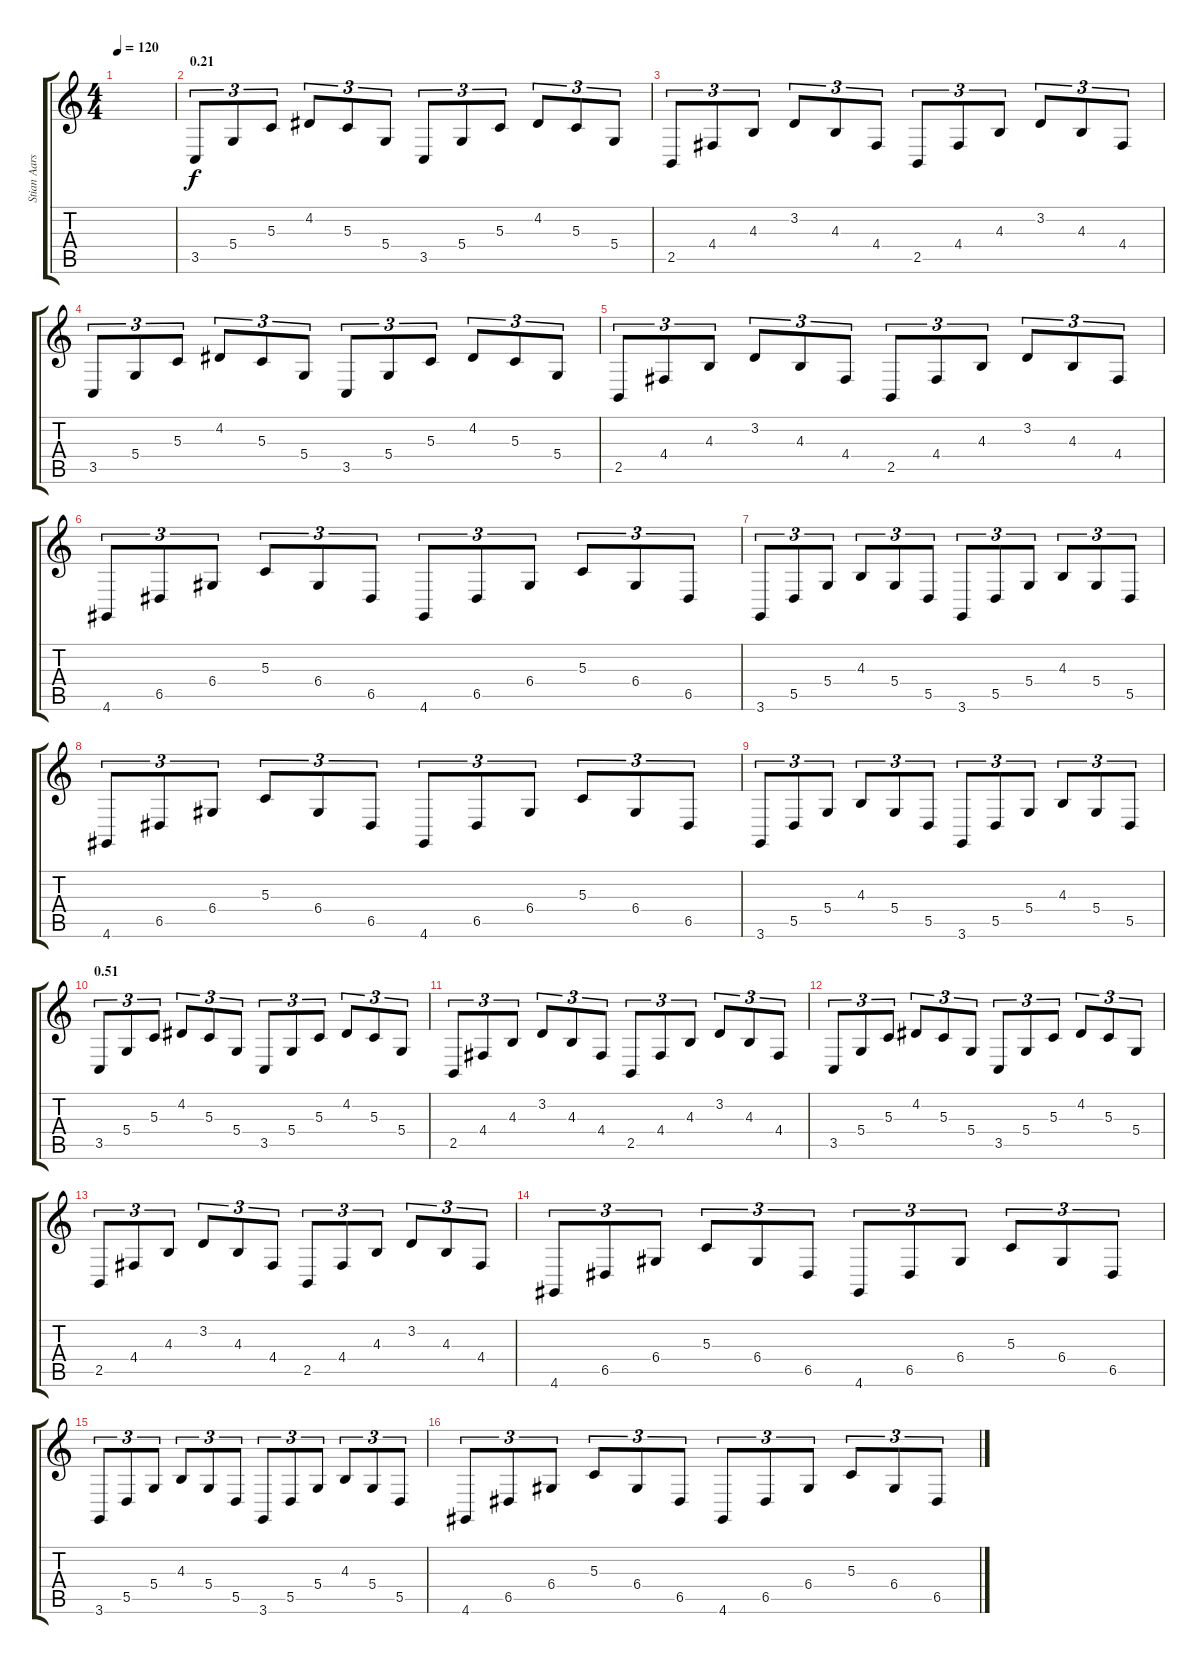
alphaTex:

\track ("Stian Aarstad" "Stian Aars") {instrument acousticgrandpiano}
\staff {score tabs}
\tuning (E4 B3 G3 D3 A2 E2) {hide}
\ts (4 4)
\tempo 120
\tempo 57
\tempo 120
\clef g2
\ks c
|
\section ("" "0.21")
3.5.8{tu (3 2)} 5.4.8{tu (3 2)} 5.3.8{tu (3 2)} 4.2.8{tu (3 2)} 5.3.8{tu (3 2)} 5.4.8{tu (3 2)} 3.5.8{tu (3 2)} 5.4.8{tu (3 2)} 5.3.8{tu (3 2)} 4.2.8{tu (3 2)} 5.3.8{tu (3 2)} 5.4.8{tu (3 2)} |
2.5.8{tu (3 2)} 4.4.8{tu (3 2)} 4.3.8{tu (3 2)} 3.2.8{tu (3 2)} 4.3.8{tu (3 2)} 4.4.8{tu (3 2)} 2.5.8{tu (3 2)} 4.4.8{tu (3 2)} 4.3.8{tu (3 2)} 3.2.8{tu (3 2)} 4.3.8{tu (3 2)} 4.4.8{tu (3 2)} |
3.5.8{tu (3 2)} 5.4.8{tu (3 2)} 5.3.8{tu (3 2)} 4.2.8{tu (3 2)} 5.3.8{tu (3 2)} 5.4.8{tu (3 2)} 3.5.8{tu (3 2)} 5.4.8{tu (3 2)} 5.3.8{tu (3 2)} 4.2.8{tu (3 2)} 5.3.8{tu (3 2)} 5.4.8{tu (3 2)} |
2.5.8{tu (3 2)} 4.4.8{tu (3 2)} 4.3.8{tu (3 2)} 3.2.8{tu (3 2)} 4.3.8{tu (3 2)} 4.4.8{tu (3 2)} 2.5.8{tu (3 2)} 4.4.8{tu (3 2)} 4.3.8{tu (3 2)} 3.2.8{tu (3 2)} 4.3.8{tu (3 2)} 4.4.8{tu (3 2)} |
4.6.8{tu (3 2)} 6.5.8{tu (3 2)} 6.4.8{tu (3 2)} 5.3.8{tu (3 2)} 6.4.8{tu (3 2)} 6.5.8{tu (3 2)} 4.6.8{tu (3 2)} 6.5.8{tu (3 2)} 6.4.8{tu (3 2)} 5.3.8{tu (3 2)} 6.4.8{tu (3 2)} 6.5.8{tu (3 2)} |
3.6.8{tu (3 2)} 5.5.8{tu (3 2)} 5.4.8{tu (3 2)} 4.3.8{tu (3 2)} 5.4.8{tu (3 2)} 5.5.8{tu (3 2)} 3.6.8{tu (3 2)} 5.5.8{tu (3 2)} 5.4.8{tu (3 2)} 4.3.8{tu (3 2)} 5.4.8{tu (3 2)} 5.5.8{tu (3 2)} |
4.6.8{tu (3 2)} 6.5.8{tu (3 2)} 6.4.8{tu (3 2)} 5.3.8{tu (3 2)} 6.4.8{tu (3 2)} 6.5.8{tu (3 2)} 4.6.8{tu (3 2)} 6.5.8{tu (3 2)} 6.4.8{tu (3 2)} 5.3.8{tu (3 2)} 6.4.8{tu (3 2)} 6.5.8{tu (3 2)} |
3.6.8{tu (3 2)} 5.5.8{tu (3 2)} 5.4.8{tu (3 2)} 4.3.8{tu (3 2)} 5.4.8{tu (3 2)} 5.5.8{tu (3 2)} 3.6.8{tu (3 2)} 5.5.8{tu (3 2)} 5.4.8{tu (3 2)} 4.3.8{tu (3 2)} 5.4.8{tu (3 2)} 5.5.8{tu (3 2)} |
\section ("" "0.51")
3.5.8{tu (3 2)} 5.4.8{tu (3 2)} 5.3.8{tu (3 2)} 4.2.8{tu (3 2)} 5.3.8{tu (3 2)} 5.4.8{tu (3 2)} 3.5.8{tu (3 2)} 5.4.8{tu (3 2)} 5.3.8{tu (3 2)} 4.2.8{tu (3 2)} 5.3.8{tu (3 2)} 5.4.8{tu (3 2)} |
2.5.8{tu (3 2)} 4.4.8{tu (3 2)} 4.3.8{tu (3 2)} 3.2.8{tu (3 2)} 4.3.8{tu (3 2)} 4.4.8{tu (3 2)} 2.5.8{tu (3 2)} 4.4.8{tu (3 2)} 4.3.8{tu (3 2)} 3.2.8{tu (3 2)} 4.3.8{tu (3 2)} 4.4.8{tu (3 2)} |
3.5.8{tu (3 2)} 5.4.8{tu (3 2)} 5.3.8{tu (3 2)} 4.2.8{tu (3 2)} 5.3.8{tu (3 2)} 5.4.8{tu (3 2)} 3.5.8{tu (3 2)} 5.4.8{tu (3 2)} 5.3.8{tu (3 2)} 4.2.8{tu (3 2)} 5.3.8{tu (3 2)} 5.4.8{tu (3 2)} |
2.5.8{tu (3 2)} 4.4.8{tu (3 2)} 4.3.8{tu (3 2)} 3.2.8{tu (3 2)} 4.3.8{tu (3 2)} 4.4.8{tu (3 2)} 2.5.8{tu (3 2)} 4.4.8{tu (3 2)} 4.3.8{tu (3 2)} 3.2.8{tu (3 2)} 4.3.8{tu (3 2)} 4.4.8{tu (3 2)} |
4.6.8{tu (3 2)} 6.5.8{tu (3 2)} 6.4.8{tu (3 2)} 5.3.8{tu (3 2)} 6.4.8{tu (3 2)} 6.5.8{tu (3 2)} 4.6.8{tu (3 2)} 6.5.8{tu (3 2)} 6.4.8{tu (3 2)} 5.3.8{tu (3 2)} 6.4.8{tu (3 2)} 6.5.8{tu (3 2)} |
3.6.8{tu (3 2)} 5.5.8{tu (3 2)} 5.4.8{tu (3 2)} 4.3.8{tu (3 2)} 5.4.8{tu (3 2)} 5.5.8{tu (3 2)} 3.6.8{tu (3 2)} 5.5.8{tu (3 2)} 5.4.8{tu (3 2)} 4.3.8{tu (3 2)} 5.4.8{tu (3 2)} 5.5.8{tu (3 2)} |
4.6.8{tu (3 2)} 6.5.8{tu (3 2)} 6.4.8{tu (3 2)} 5.3.8{tu (3 2)} 6.4.8{tu (3 2)} 6.5.8{tu (3 2)} 4.6.8{tu (3 2)} 6.5.8{tu (3 2)} 6.4.8{tu (3 2)} 5.3.8{tu (3 2)} 6.4.8{tu (3 2)} 6.5.8{tu (3 2)}
